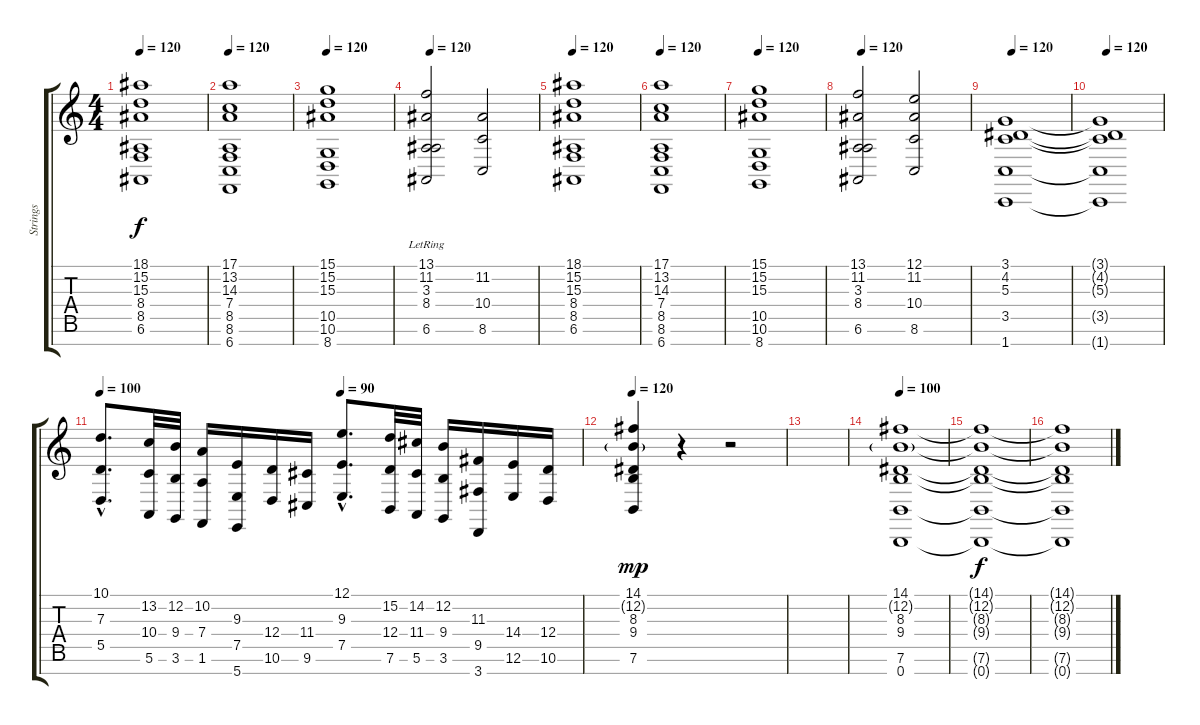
\track ("Strings" "Strings") {instrument stringensemble1}
\staff {score tabs}
\tuning (E4 B3 G3 D3 A2 E2 B1) {hide}
\ts (4 4)
\tempo 120
\clef g2
\ks c
(18.1 15.2 15.3 8.4 8.5 6.6).1{dy f} |
\tempo 120
(17.1 13.2 14.3 7.4 8.5 8.6 6.7).1 |
\tempo 120
(15.1 15.2 15.3 10.5 10.6 8.7).1 |
\tempo 120
(13.1{lr} 11.2 3.3 8.4 6.6).2 (11.2 10.4 8.6).2 |
\tempo 120
(18.1 15.2 15.3 8.4 8.5 6.6).1 |
\tempo 120
(17.1 13.2 14.3 7.4 8.5 8.6 6.7).1 |
\tempo 120
(15.1 15.2 15.3 10.5 10.6 8.7).1 |
\tempo 120
(13.1 11.2 3.3 8.4 6.6).2 (12.1 11.2 10.4 8.6).2 |
\tempo 120
(3.1 4.2 5.3 3.5 1.7).1 |
\tempo 120
(3.1{t} 4.2{t} 5.3{t} 3.5{t} 1.7{t}).1 |
\tempo 100
\tempo (90 0.5)
(10.1{hac} 7.3{hac} 5.5{hac}).8{d} (13.2 10.4 5.6).32 (12.2 9.4 3.6).32 (10.2 7.4 1.6).16 (9.3 7.5 5.7).16 (12.4 10.6).16 (11.4 9.6).16 (12.1{hac} 9.3{hac} 7.5{hac}).8{d} (15.2 12.4 7.6).32 (14.2 11.4 5.6).32 (12.2 9.4 3.6).16 (11.3 9.5 3.7).16 (14.4 12.6).16 (12.4 10.6).16 |
\tempo 120
(14.1 12.2{g} 8.3 9.4 7.6).4{dy mp} r.4 r.2 |
|
\tempo 100
(14.1 12.2{g} 8.3 9.4 7.6 0.7).1 |
(14.1{t} 12.2{t} 8.3{t} 9.4{t} 7.6{t} 0.7{t}).1{dy f} |
(14.1{t} 12.2{t} 8.3{t} 9.4{t} 7.6{t} 0.7{t}).1{volume 0}
